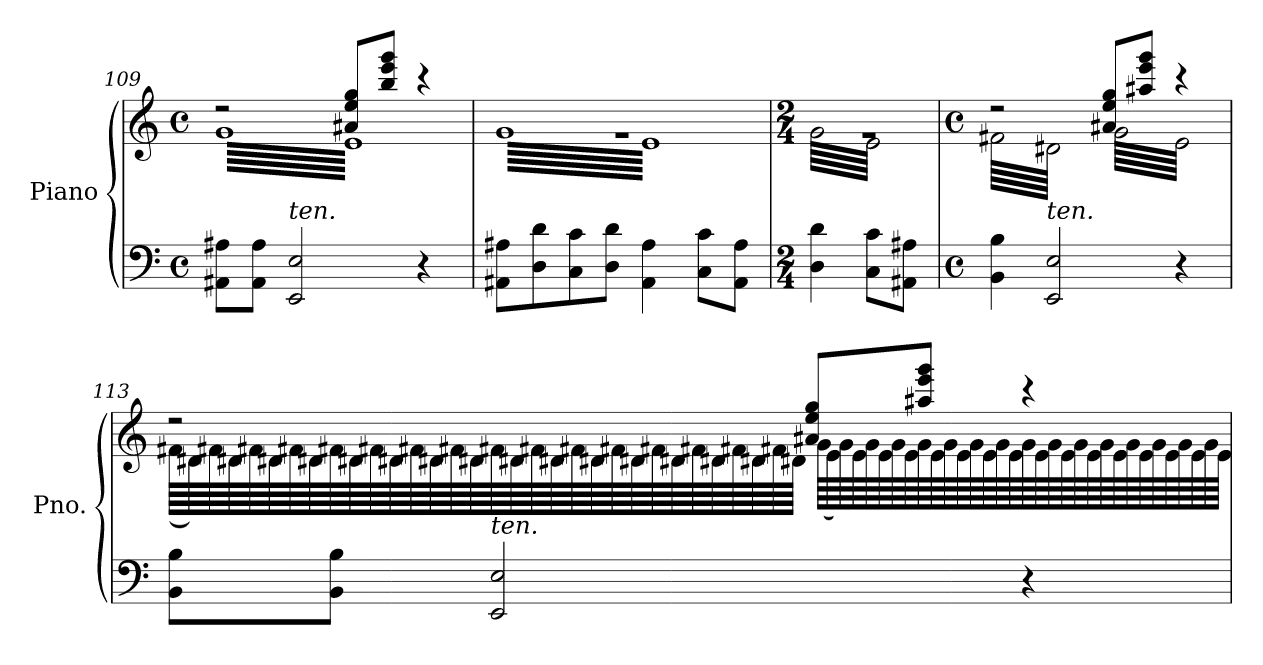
**kern	**kern
*part1	*part1
*staff2	*staff1
*I"Piano	*
*I'Pno.	*
*clefF4	*clefG2
*k[]	*k[]
*M4/4	*M4/4
*met(c)	*met(c)
=109	=109
*	*^
*	*tremolo	*
8AA#X\ 8A#X\L	2r	(<64gLLLL
.	.	64e)
.	.	64g
.	.	64e)
.	.	64g
.	.	64e)
.	.	64g
.	.	64e)
8AA#\ 8A#\J	.	64g
.	.	64e)
.	.	64g
.	.	64e)
.	.	64g
.	.	64e)
.	.	64g
.	.	64e)
!LO:TX:a:i:t=ten.	!	!
2EE/ 2E/	.	64g
.	.	64e)
.	.	64g
.	.	64e)
.	.	64g
.	.	64e)
.	.	64g
.	.	64e)
.	.	64g
.	.	64e)
.	.	64g
.	.	64e)
.	.	64g
.	.	64e)
.	.	64g
.	.	64e)
.	8a#X/ 8ee/ 8gg/L	64g
.	.	64e)
.	.	64g
.	.	64e)
.	.	64g
.	.	64e)
.	.	64g
.	.	64e)
.	8bb/ 8eee/ 8ggg/J	64g
.	.	64e)
.	.	64g
.	.	64e)
.	.	64g
.	.	64e)
.	.	64g
.	.	64e)
4r	4r	64g
.	.	64e)
.	.	64g
.	.	64e)
.	.	64g
.	.	64e)
.	.	64g
.	.	64e)
.	.	64g
.	.	64e)
.	.	64g
.	.	64e)
.	.	64g
.	.	64e)
.	.	64g
.	.	64e)JJJJ
!!LO:LB:g=z	!!
=110	=110	=110
8AA#X\ 8A#X\L	1rg	(<64gLLLL
.	.	64e)
.	.	64g
.	.	64e)
.	.	64g
.	.	64e)
.	.	64g
.	.	64e)
8D\ 8d\	.	64g
.	.	64e)
.	.	64g
.	.	64e)
.	.	64g
.	.	64e)
.	.	64g
.	.	64e)
8C\ 8c\	.	64g
.	.	64e)
.	.	64g
.	.	64e)
.	.	64g
.	.	64e)
.	.	64g
.	.	64e)
8D\ 8d\J	.	64g
.	.	64e)
.	.	64g
.	.	64e)
.	.	64g
.	.	64e)
.	.	64g
.	.	64e)
4AA#\ 4A#\	.	64g
.	.	64e)
.	.	64g
.	.	64e)
.	.	64g
.	.	64e)
.	.	64g
.	.	64e)
.	.	64g
.	.	64e)
.	.	64g
.	.	64e)
.	.	64g
.	.	64e)
.	.	64g
.	.	64e)
8C\ 8c\L	.	64g
.	.	64e)
.	.	64g
.	.	64e)
.	.	64g
.	.	64e)
.	.	64g
.	.	64e)
8AA#\ 8A#\J	.	64g
.	.	64e)
.	.	64g
.	.	64e)
.	.	64g
.	.	64e)
.	.	64g
.	.	64e)JJJJ
=111	=111	=111
*M2/4	*M2/4	*
4D\ 4d\	2rg	(<64g\LLLL
.	.	64e\)
.	.	64g\
.	.	64e\)
.	.	64g\
.	.	64e\)
.	.	64g\
.	.	64e\)
.	.	64g\
.	.	64e\)
.	.	64g\
.	.	64e\)
.	.	64g\
.	.	64e\)
.	.	64g\
.	.	64e\)
8C\ 8c\L	.	64g\
.	.	64e\)
.	.	64g\
.	.	64e\)
.	.	64g\
.	.	64e\)
.	.	64g\
.	.	64e\)
8AA#X\ 8A#X\J	.	64g\
.	.	64e\)
.	.	64g\
.	.	64e\)
.	.	64g\
.	.	64e\)
.	.	64g\
.	.	64e\)JJJJ
=112	=112	=112
*M4/4	*M4/4	*
*met(c)	*met(c)	*
4BB\ 4B\	2r	(<64f#X\LLLL
.	.	64d#X\)
.	.	64f#X\
.	.	64d#X\)
.	.	64f#X\
.	.	64d#X\)
.	.	64f#X\
.	.	64d#X\)
.	.	64f#X\
.	.	64d#X\)
.	.	64f#X\
.	.	64d#X\)
.	.	64f#X\
.	.	64d#X\)
.	.	64f#X\
.	.	64d#X\)
!LO:TX:a:i:t=ten.	!	!
2EE/ 2E/	.	64f#X\
.	.	64d#X\)
.	.	64f#X\
.	.	64d#X\)
.	.	64f#X\
.	.	64d#X\)
.	.	64f#X\
.	.	64d#X\)
.	.	64f#X\
.	.	64d#X\)
.	.	64f#X\
.	.	64d#X\)
.	.	64f#X\
.	.	64d#X\)
.	.	64f#X\
.	.	64d#X\)JJJJ
.	8a#X/ 8ee/ 8gg/L	(<64g\LLLL
.	.	64e\)
.	.	64g\
.	.	64e\)
.	.	64g\
.	.	64e\)
.	.	64g\
.	.	64e\)
.	8aa#X/ 8eee/ 8ggg/J	64g\
.	.	64e\)
.	.	64g\
.	.	64e\)
.	.	64g\
.	.	64e\)
.	.	64g\
.	.	64e\)
4r	4r	64g\
.	.	64e\)
.	.	64g\
.	.	64e\)
.	.	64g\
.	.	64e\)
.	.	64g\
.	.	64e\)
.	.	64g\
.	.	64e\)
.	.	64g\
.	.	64e\)
.	.	64g\
.	.	64e\)
.	.	64g\
.	.	64e\)JJJJ
=113	=113	=113
8BB\ 8B\L	2r	(<64f#X\LLLL
.	.	64d#X\)
.	.	64f#X\
.	.	64d#X\)
.	.	64f#X\
.	.	64d#X\)
.	.	64f#X\
.	.	64d#X\)
8BB\ 8B\J	.	64f#X\
.	.	64d#X\)
.	.	64f#X\
.	.	64d#X\)
.	.	64f#X\
.	.	64d#X\)
.	.	64f#X\
.	.	64d#X\)
!LO:TX:a:i:t=ten.	!	!
2EE/ 2E/	.	64f#X\
.	.	64d#X\)
.	.	64f#X\
.	.	64d#X\)
.	.	64f#X\
.	.	64d#X\)
.	.	64f#X\
.	.	64d#X\)
.	.	64f#X\
.	.	64d#X\)
.	.	64f#X\
.	.	64d#X\)
.	.	64f#X\
.	.	64d#X\)
.	.	64f#X\
.	.	64d#X\)JJJJ
.	8a#X/ 8ee/ 8gg/L	(<64g\LLLL
.	.	64e\)
.	.	64g\
.	.	64e\)
.	.	64g\
.	.	64e\)
.	.	64g\
.	.	64e\)
.	8aa#X/ 8eee/ 8ggg/J	64g\
.	.	64e\)
.	.	64g\
.	.	64e\)
.	.	64g\
.	.	64e\)
.	.	64g\
.	.	64e\)
4r	4r	64g\
.	.	64e\)
.	.	64g\
.	.	64e\)
.	.	64g\
.	.	64e\)
.	.	64g\
.	.	64e\)
.	.	64g\
.	.	64e\)
.	.	64g\
.	.	64e\)
.	.	64g\
.	.	64e\)
.	.	64g\
.	.	64e\)JJJJ
*	*Xtremolo	*
.	.	.
.	.	.
.	.	.
.	.	.
.	.	.
.	.	.
.	.	.
.	.	.
.	.	.
.	.	.
.	.	.
.	.	.
.	.	.
.	.	.
.	.	.
.	.	.
*	*v	*v
=	=
*-	*-
